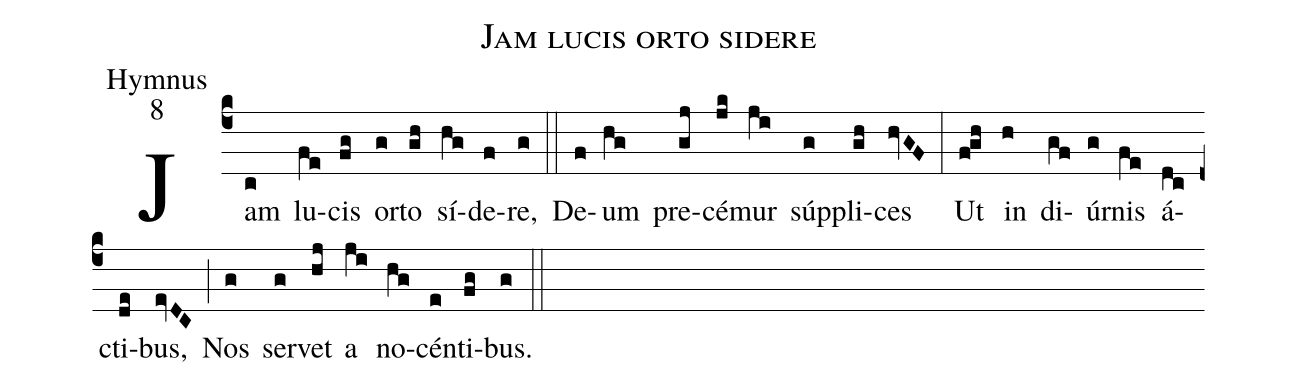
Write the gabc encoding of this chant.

name:Jam lucis orto sidere;
office-part:Hymnus;
mode:8;
%%
(c4) Jam(c) lu(fe)cis(fg) or(g)to(gh) sí(hg)de(f)re,(g) (::) De(f)um(hg) pre(gj)cé(jk)mur(ji) súp(g)pli(gh)ces(hvGF) (:) Ut(f!gh) in(h) di(gf)úr(g)nis(fe) á(dc)cti(de)bus,(evDC) (;) Nos(g) ser(g)vet(hj) a(ji) no(hg)cén(e)ti(fg)bus.(g) (::)
